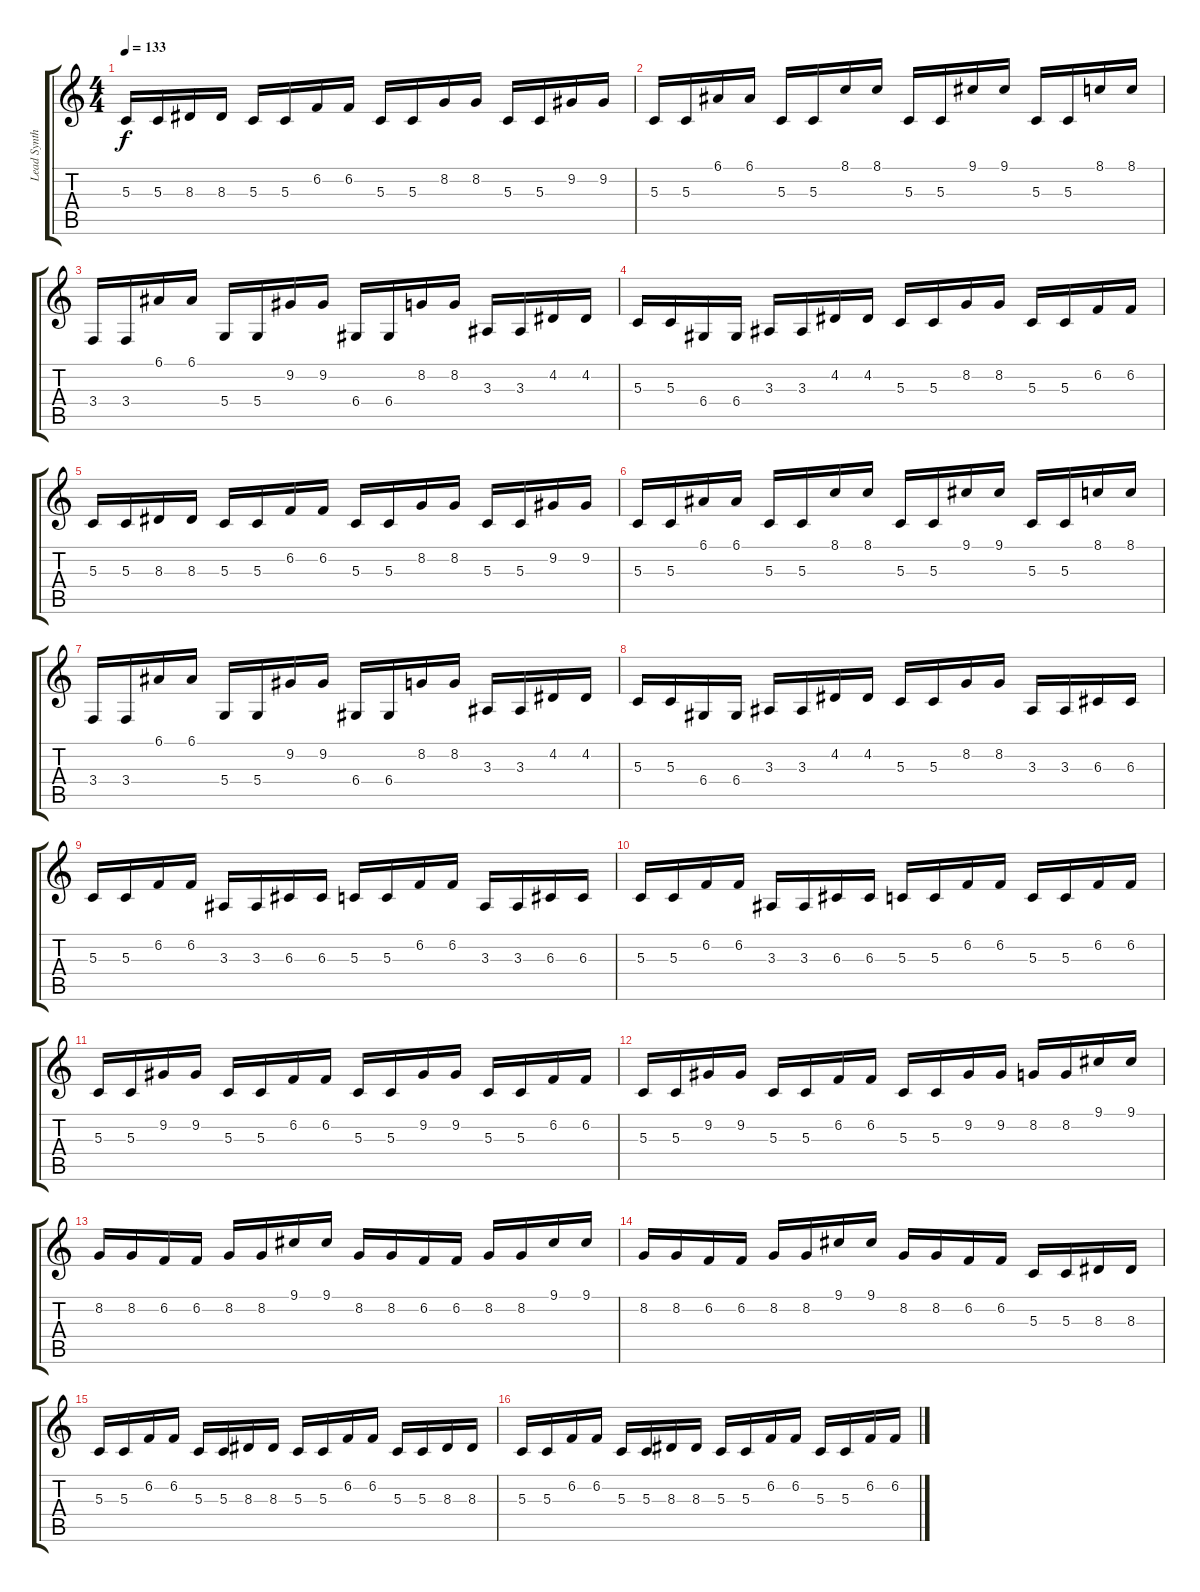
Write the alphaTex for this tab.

\track ("Lead Synth" "Lead Synth") {instrument lead2sawtooth}
\staff {score tabs}
\tuning (E4 B3 G3 D3 A2 E2) {hide}
\ts (4 4)
\tempo 133
\clef g2
\ks c
5.3.16{dy f} 5.3.16 8.3.16 8.3.16 5.3.16 5.3.16 6.2.16 6.2.16 5.3.16 5.3.16 8.2.16 8.2.16 5.3.16 5.3.16 9.2.16 9.2.16 |
5.3.16 5.3.16 6.1.16 6.1.16 5.3.16 5.3.16 8.1.16 8.1.16 5.3.16 5.3.16 9.1.16 9.1.16 5.3.16 5.3.16 8.1.16 8.1.16 |
3.4.16 3.4.16 6.1.16 6.1.16 5.4.16 5.4.16 9.2.16 9.2.16 6.4.16 6.4.16 8.2.16 8.2.16 3.3.16 3.3.16 4.2.16 4.2.16 |
5.3.16 5.3.16 6.4.16 6.4.16 3.3.16 3.3.16 4.2.16 4.2.16 5.3.16 5.3.16 8.2.16 8.2.16 5.3.16 5.3.16 6.2.16 6.2.16 |
5.3.16 5.3.16 8.3.16 8.3.16 5.3.16 5.3.16 6.2.16 6.2.16 5.3.16 5.3.16 8.2.16 8.2.16 5.3.16 5.3.16 9.2.16 9.2.16 |
5.3.16 5.3.16 6.1.16 6.1.16 5.3.16 5.3.16 8.1.16 8.1.16 5.3.16 5.3.16 9.1.16 9.1.16 5.3.16 5.3.16 8.1.16 8.1.16 |
3.4.16 3.4.16 6.1.16 6.1.16 5.4.16 5.4.16 9.2.16 9.2.16 6.4.16 6.4.16 8.2.16 8.2.16 3.3.16 3.3.16 4.2.16 4.2.16 |
5.3.16 5.3.16 6.4.16 6.4.16 3.3.16 3.3.16 4.2.16 4.2.16 5.3.16 5.3.16 8.2.16 8.2.16 3.3.16 3.3.16 6.3.16 6.3.16 |
5.3.16 5.3.16 6.2.16 6.2.16 3.3.16 3.3.16 6.3.16 6.3.16 5.3.16 5.3.16 6.2.16 6.2.16 3.3.16 3.3.16 6.3.16 6.3.16 |
5.3.16 5.3.16 6.2.16 6.2.16 3.3.16 3.3.16 6.3.16 6.3.16 5.3.16 5.3.16 6.2.16 6.2.16 5.3.16 5.3.16 6.2.16 6.2.16 |
5.3.16 5.3.16 9.2.16 9.2.16 5.3.16 5.3.16 6.2.16 6.2.16 5.3.16 5.3.16 9.2.16 9.2.16 5.3.16 5.3.16 6.2.16 6.2.16 |
5.3.16 5.3.16 9.2.16 9.2.16 5.3.16 5.3.16 6.2.16 6.2.16 5.3.16 5.3.16 9.2.16 9.2.16 8.2.16 8.2.16 9.1.16 9.1.16 |
8.2.16 8.2.16 6.2.16 6.2.16 8.2.16 8.2.16 9.1.16 9.1.16 8.2.16 8.2.16 6.2.16 6.2.16 8.2.16 8.2.16 9.1.16 9.1.16 |
8.2.16 8.2.16 6.2.16 6.2.16 8.2.16 8.2.16 9.1.16 9.1.16 8.2.16 8.2.16 6.2.16 6.2.16 5.3.16 5.3.16 8.3.16 8.3.16 |
5.3.16 5.3.16 6.2.16 6.2.16 5.3.16 5.3.16 8.3.16 8.3.16 5.3.16 5.3.16 6.2.16 6.2.16 5.3.16 5.3.16 8.3.16 8.3.16 |
5.3.16 5.3.16 6.2.16 6.2.16 5.3.16 5.3.16 8.3.16 8.3.16 5.3.16 5.3.16 6.2.16 6.2.16 5.3.16 5.3.16 6.2.16 6.2.16
